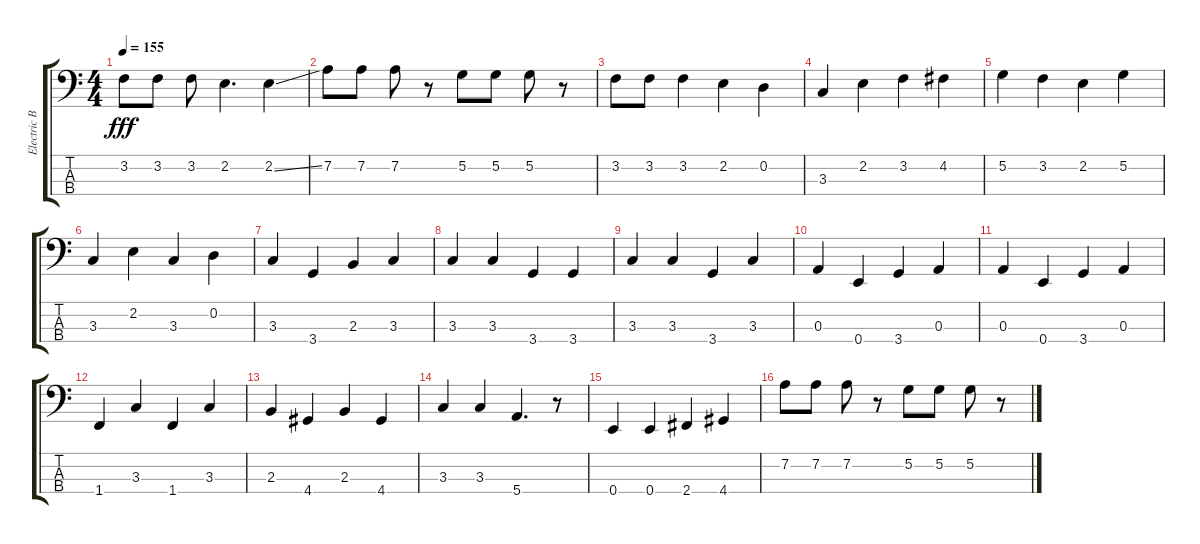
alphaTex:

\track ("Electric Bass" "Electric B") {instrument electricbasspick}
\staff {score tabs}
\tuning (G2 D2 A1 E1) {hide}
\ts (4 4)
\tempo 155
\clef f4
\ks c
3.2.8{dy fff} 3.2.8 3.2.8 2.2.4{d} 2.2{ss}.4 |
7.2.8 7.2.8 7.2.8 r.8 5.2.8 5.2.8 5.2.8 r.8 |
3.2.8 3.2.8 3.2.4 2.2.4 0.2.4 |
3.3.4 2.2.4 3.2.4 4.2.4 |
5.2.4 3.2.4 2.2.4 5.2.4 |
3.3.4 2.2.4 3.3.4 0.2.4 |
3.3.4 3.4.4 2.3.4 3.3.4 |
3.3.4 3.3.4 3.4.4 3.4.4 |
3.3.4 3.3.4 3.4.4 3.3.4 |
0.3.4 0.4.4 3.4.4 0.3.4 |
0.3.4 0.4.4 3.4.4 0.3.4 |
1.4.4 3.3.4 1.4.4 3.3.4 |
2.3.4 4.4.4 2.3.4 4.4.4 |
3.3.4 3.3.4 5.4.4{d} r.8 |
0.4.4 0.4.4 2.4.4 4.4.4 |
7.2.8 7.2.8 7.2.8 r.8 5.2.8 5.2.8 5.2.8 r.8
